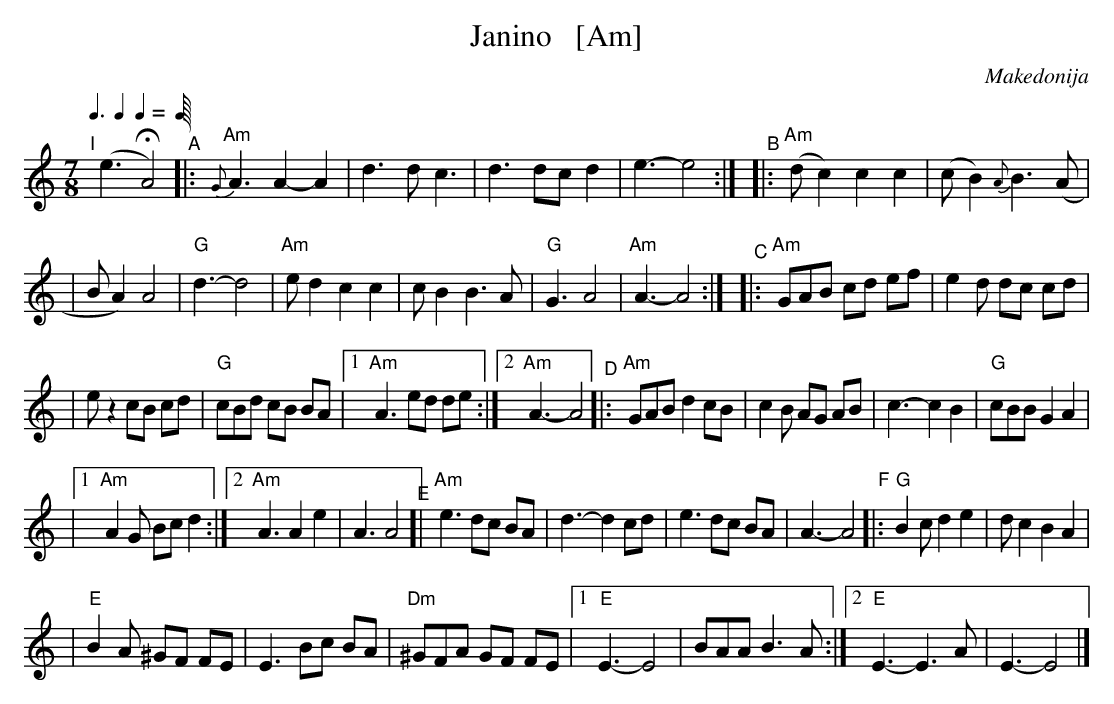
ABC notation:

X:1
T: Janino   [Am]
O: Makedonija
M: 7/8
L: 1/8
Q: 3/8 2/8 2/8
K: Am
"^I"[|] (e3 HA4) \
"^A"\
|: "Am"{G}A3 A2-A2 | d3 d c3 \
| d3 dc d2 | e3-e4 :| \
"^B"\
|: "Am"(dc2) c2 c2 | (cB2) {A}B3 (A |
| BA2) A4 | "G"d3- d4 \
| "Am"ed2 c2 c2 | cB2 B3 A \
| "G"G3 A4 | "Am"A3- A4 :| \
"^C"\
|: "Am"GAB cd ef | e2d dc cd |
| ez2 cB cd | "G"cBd cB BA \
|1 "Am"A3 ed de :|2 "Am"A3- A4 \
"^D"\
|: "Am"GAB d2 cB | c2B AG AB \
| c3- c2 B2 | "G"cBB G2 A2 |
|1 "Am"A2G Bc d2 :|2 "Am"A3 A2 e2 | A3 A4 \
"^E"\
[| "Am"e3 dc BA | d3- d2 cd \
| e3 dc BA | A3- A4 \
"^F"\
|: "G"B2c d2 e2 | dc2 B2A2 |
| "E"B2A ^GF  FE | E3 Bc BA \
| "Dm"^GFA GF FE \
|1 "E"E3- E4 | BAA B3 A \
:|2 "E"E3- E3 A | E3- E4 |]
